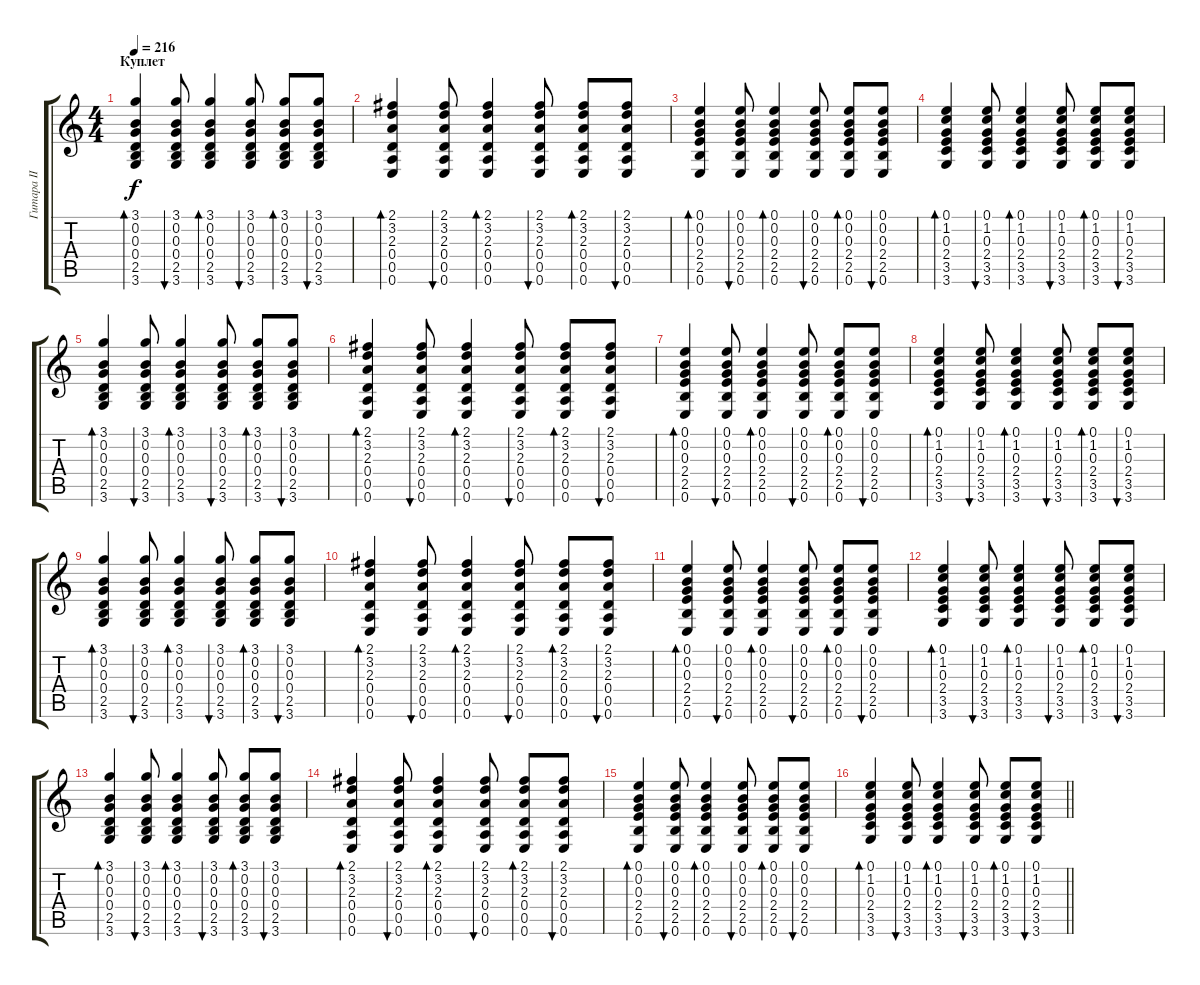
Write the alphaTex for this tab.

\track ("Гитара II" "Гитара II") {instrument electricguitarclean}
\staff {score tabs}
\tuning (E4 B3 G3 D3 A2 E2) {hide}
\ts (4 4)
\section ("" "Куплет")
\tempo 216
\clef g2
\ks c
(3.1 0.2 0.3 0.4 2.5 3.6).4{bd 60 dy f} (3.1 0.2 0.3 0.4 2.5 3.6).8{bu 60} (3.1 0.2 0.3 0.4 2.5 3.6).4{bd 60} (3.1 0.2 0.3 0.4 2.5 3.6).8{bu 60} (3.1 0.2 0.3 0.4 2.5 3.6).8{bd 60} (3.1 0.2 0.3 0.4 2.5 3.6).8{bu 60} |
(2.1 3.2 2.3 0.4 0.5 0.6).4{bd 60} (2.1 3.2 2.3 0.4 0.5 0.6).8{bu 60} (2.1 3.2 2.3 0.4 0.5 0.6).4{bd 60} (2.1 3.2 2.3 0.4 0.5 0.6).8{bu 60} (2.1 3.2 2.3 0.4 0.5 0.6).8{bd 60} (2.1 3.2 2.3 0.4 0.5 0.6).8{bu 60} |
(0.1 0.2 0.3 2.4 2.5 0.6).4{bd 60} (0.1 0.2 0.3 2.4 2.5 0.6).8{bu 60} (0.1 0.2 0.3 2.4 2.5 0.6).4{bd 60} (0.1 0.2 0.3 2.4 2.5 0.6).8{bu 60} (0.1 0.2 0.3 2.4 2.5 0.6).8{bd 60} (0.1 0.2 0.3 2.4 2.5 0.6).8{bu 60} |
(0.1 1.2 0.3 2.4 3.5 3.6).4{bd 60} (0.1 1.2 0.3 2.4 3.5 3.6).8{bu 60} (0.1 1.2 0.3 2.4 3.5 3.6).4{bd 60} (0.1 1.2 0.3 2.4 3.5 3.6).8{bu 60} (0.1 1.2 0.3 2.4 3.5 3.6).8{bd 60} (0.1 1.2 0.3 2.4 3.5 3.6).8{bu 60} |
(3.1 0.2 0.3 0.4 2.5 3.6).4{bd 60} (3.1 0.2 0.3 0.4 2.5 3.6).8{bu 60} (3.1 0.2 0.3 0.4 2.5 3.6).4{bd 60} (3.1 0.2 0.3 0.4 2.5 3.6).8{bu 60} (3.1 0.2 0.3 0.4 2.5 3.6).8{bd 60} (3.1 0.2 0.3 0.4 2.5 3.6).8{bu 60} |
(2.1 3.2 2.3 0.4 0.5 0.6).4{bd 60} (2.1 3.2 2.3 0.4 0.5 0.6).8{bu 60} (2.1 3.2 2.3 0.4 0.5 0.6).4{bd 60} (2.1 3.2 2.3 0.4 0.5 0.6).8{bu 60} (2.1 3.2 2.3 0.4 0.5 0.6).8{bd 60} (2.1 3.2 2.3 0.4 0.5 0.6).8{bu 60} |
(0.1 0.2 0.3 2.4 2.5 0.6).4{bd 60} (0.1 0.2 0.3 2.4 2.5 0.6).8{bu 60} (0.1 0.2 0.3 2.4 2.5 0.6).4{bd 60} (0.1 0.2 0.3 2.4 2.5 0.6).8{bu 60} (0.1 0.2 0.3 2.4 2.5 0.6).8{bd 60} (0.1 0.2 0.3 2.4 2.5 0.6).8{bu 60} |
(0.1 1.2 0.3 2.4 3.5 3.6).4{bd 60} (0.1 1.2 0.3 2.4 3.5 3.6).8{bu 60} (0.1 1.2 0.3 2.4 3.5 3.6).4{bd 60} (0.1 1.2 0.3 2.4 3.5 3.6).8{bu 60} (0.1 1.2 0.3 2.4 3.5 3.6).8{bd 60} (0.1 1.2 0.3 2.4 3.5 3.6).8{bu 60} |
(3.1 0.2 0.3 0.4 2.5 3.6).4{bd 60} (3.1 0.2 0.3 0.4 2.5 3.6).8{bu 60} (3.1 0.2 0.3 0.4 2.5 3.6).4{bd 60} (3.1 0.2 0.3 0.4 2.5 3.6).8{bu 60} (3.1 0.2 0.3 0.4 2.5 3.6).8{bd 60} (3.1 0.2 0.3 0.4 2.5 3.6).8{bu 60} |
(2.1 3.2 2.3 0.4 0.5 0.6).4{bd 60} (2.1 3.2 2.3 0.4 0.5 0.6).8{bu 60} (2.1 3.2 2.3 0.4 0.5 0.6).4{bd 60} (2.1 3.2 2.3 0.4 0.5 0.6).8{bu 60} (2.1 3.2 2.3 0.4 0.5 0.6).8{bd 60} (2.1 3.2 2.3 0.4 0.5 0.6).8{bu 60} |
(0.1 0.2 0.3 2.4 2.5 0.6).4{bd 60} (0.1 0.2 0.3 2.4 2.5 0.6).8{bu 60} (0.1 0.2 0.3 2.4 2.5 0.6).4{bd 60} (0.1 0.2 0.3 2.4 2.5 0.6).8{bu 60} (0.1 0.2 0.3 2.4 2.5 0.6).8{bd 60} (0.1 0.2 0.3 2.4 2.5 0.6).8{bu 60} |
(0.1 1.2 0.3 2.4 3.5 3.6).4{bd 60} (0.1 1.2 0.3 2.4 3.5 3.6).8{bu 60} (0.1 1.2 0.3 2.4 3.5 3.6).4{bd 60} (0.1 1.2 0.3 2.4 3.5 3.6).8{bu 60} (0.1 1.2 0.3 2.4 3.5 3.6).8{bd 60} (0.1 1.2 0.3 2.4 3.5 3.6).8{bu 60} |
(3.1 0.2 0.3 0.4 2.5 3.6).4{bd 60} (3.1 0.2 0.3 0.4 2.5 3.6).8{bu 60} (3.1 0.2 0.3 0.4 2.5 3.6).4{bd 60} (3.1 0.2 0.3 0.4 2.5 3.6).8{bu 60} (3.1 0.2 0.3 0.4 2.5 3.6).8{bd 60} (3.1 0.2 0.3 0.4 2.5 3.6).8{bu 60} |
(2.1 3.2 2.3 0.4 0.5 0.6).4{bd 60} (2.1 3.2 2.3 0.4 0.5 0.6).8{bu 60} (2.1 3.2 2.3 0.4 0.5 0.6).4{bd 60} (2.1 3.2 2.3 0.4 0.5 0.6).8{bu 60} (2.1 3.2 2.3 0.4 0.5 0.6).8{bd 60} (2.1 3.2 2.3 0.4 0.5 0.6).8{bu 60} |
(0.1 0.2 0.3 2.4 2.5 0.6).4{bd 60} (0.1 0.2 0.3 2.4 2.5 0.6).8{bu 60} (0.1 0.2 0.3 2.4 2.5 0.6).4{bd 60} (0.1 0.2 0.3 2.4 2.5 0.6).8{bu 60} (0.1 0.2 0.3 2.4 2.5 0.6).8{bd 60} (0.1 0.2 0.3 2.4 2.5 0.6).8{bu 60} |
\barLineRight lightlight
(0.1 1.2 0.3 2.4 3.5 3.6).4{bd 60} (0.1 1.2 0.3 2.4 3.5 3.6).8{bu 60} (0.1 1.2 0.3 2.4 3.5 3.6).4{bd 60} (0.1 1.2 0.3 2.4 3.5 3.6).8{bu 60} (0.1 1.2 0.3 2.4 3.5 3.6).8{bd 60} (0.1 1.2 0.3 2.4 3.5 3.6).8{bu 60}
